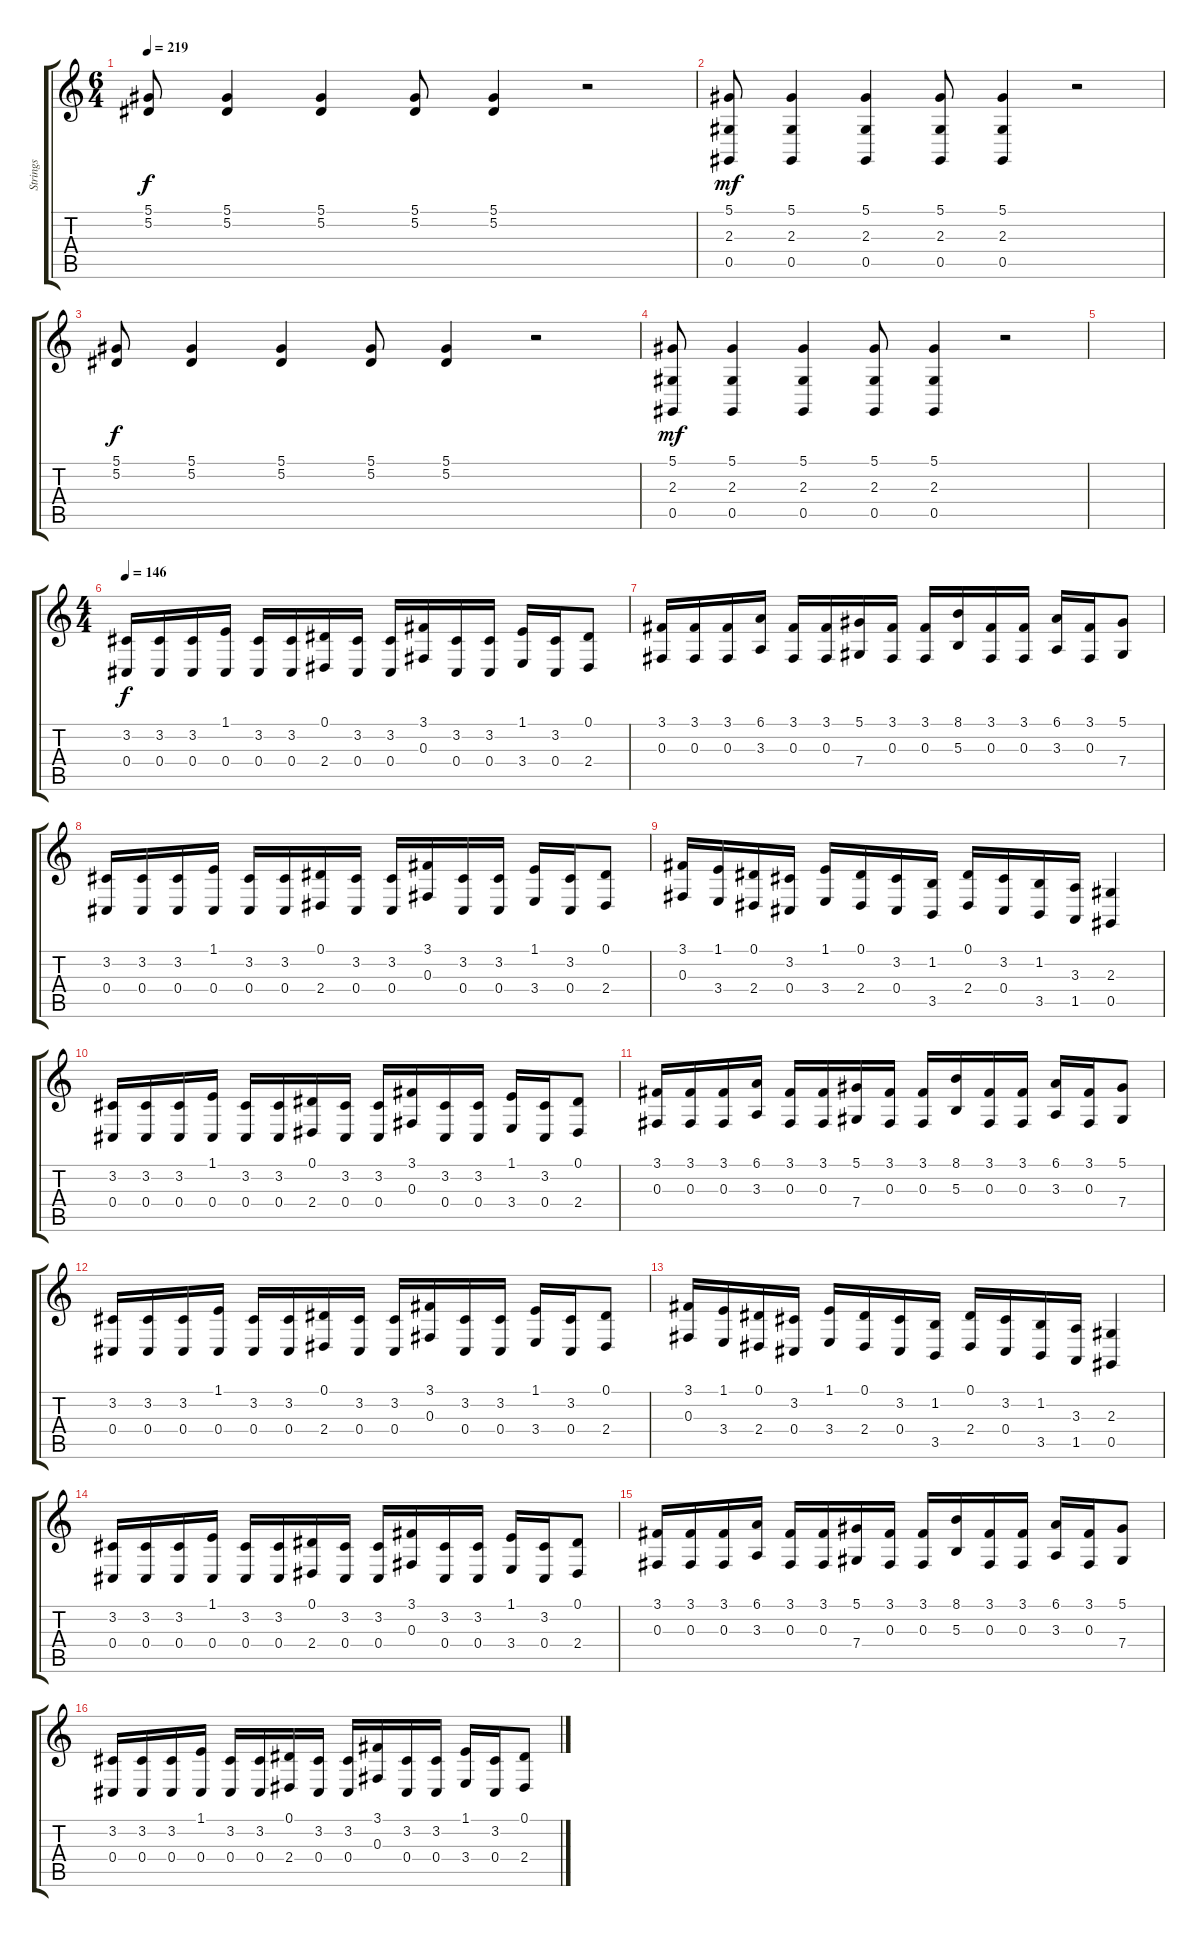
\track ("Strings" "Strings") {instrument stringensemble1}
\staff {score tabs}
\tuning (Eb4 Bb3 Gb3 Db3 Ab2 Eb2) {hide}
\ts (6 4)
\tempo 219
\clef g2
\ks c
(5.1 5.2).8{dy f} (5.1 5.2).4 (5.1 5.2).4 (5.1 5.2).8 (5.1 5.2).4 r.2 |
(5.1 2.3 0.5).8{dy mf instrument frenchhorn} (5.1 2.3 0.5).4 (5.1 2.3 0.5).4 (5.1 2.3 0.5).8 (5.1 2.3 0.5).4 r.2 |
(5.1 5.2).8{dy f} (5.1 5.2).4 (5.1 5.2).4 (5.1 5.2).8 (5.1 5.2).4 r.2 |
(5.1 2.3 0.5).8{dy mf instrument frenchhorn} (5.1 2.3 0.5).4 (5.1 2.3 0.5).4 (5.1 2.3 0.5).8 (5.1 2.3 0.5).4 r.2 |
|
\ts (4 4)
\tempo 146
(3.2 0.4).16{dy f instrument stringensemble1} (3.2 0.4).16 (3.2 0.4).16 (1.1 0.4).16 (3.2 0.4).16 (3.2 0.4).16 (0.1 2.4).16 (3.2 0.4).16 (3.2 0.4).16 (3.1 0.3).16 (3.2 0.4).16 (3.2 0.4).16 (1.1 3.4).16 (3.2 0.4).16 (0.1 2.4).8 |
(3.1 0.3).16 (3.1 0.3).16 (3.1 0.3).16 (6.1 3.3).16 (3.1 0.3).16 (3.1 0.3).16 (5.1 7.4).16 (3.1 0.3).16 (3.1 0.3).16 (8.1 5.3).16 (3.1 0.3).16 (3.1 0.3).16 (6.1 3.3).16 (3.1 0.3).16 (5.1 7.4).8 |
(3.2 0.4).16 (3.2 0.4).16 (3.2 0.4).16 (1.1 0.4).16 (3.2 0.4).16 (3.2 0.4).16 (0.1 2.4).16 (3.2 0.4).16 (3.2 0.4).16 (3.1 0.3).16 (3.2 0.4).16 (3.2 0.4).16 (1.1 3.4).16 (3.2 0.4).16 (0.1 2.4).8 |
(3.1 0.3).16 (1.1 3.4).16 (0.1 2.4).16 (3.2 0.4).16 (1.1 3.4).16 (0.1 2.4).16 (3.2 0.4).16 (1.2 3.5).16 (0.1 2.4).16 (3.2 0.4).16 (1.2 3.5).16 (3.3 1.5).16 (2.3 0.5).4 |
(3.2 0.4).16 (3.2 0.4).16 (3.2 0.4).16 (1.1 0.4).16 (3.2 0.4).16 (3.2 0.4).16 (0.1 2.4).16 (3.2 0.4).16 (3.2 0.4).16 (3.1 0.3).16 (3.2 0.4).16 (3.2 0.4).16 (1.1 3.4).16 (3.2 0.4).16 (0.1 2.4).8 |
(3.1 0.3).16 (3.1 0.3).16 (3.1 0.3).16 (6.1 3.3).16 (3.1 0.3).16 (3.1 0.3).16 (5.1 7.4).16 (3.1 0.3).16 (3.1 0.3).16 (8.1 5.3).16 (3.1 0.3).16 (3.1 0.3).16 (6.1 3.3).16 (3.1 0.3).16 (5.1 7.4).8 |
(3.2 0.4).16 (3.2 0.4).16 (3.2 0.4).16 (1.1 0.4).16 (3.2 0.4).16 (3.2 0.4).16 (0.1 2.4).16 (3.2 0.4).16 (3.2 0.4).16 (3.1 0.3).16 (3.2 0.4).16 (3.2 0.4).16 (1.1 3.4).16 (3.2 0.4).16 (0.1 2.4).8 |
(3.1 0.3).16 (1.1 3.4).16 (0.1 2.4).16 (3.2 0.4).16 (1.1 3.4).16 (0.1 2.4).16 (3.2 0.4).16 (1.2 3.5).16 (0.1 2.4).16 (3.2 0.4).16 (1.2 3.5).16 (3.3 1.5).16 (2.3 0.5).4 |
(3.2 0.4).16 (3.2 0.4).16 (3.2 0.4).16 (1.1 0.4).16 (3.2 0.4).16 (3.2 0.4).16 (0.1 2.4).16 (3.2 0.4).16 (3.2 0.4).16 (3.1 0.3).16 (3.2 0.4).16 (3.2 0.4).16 (1.1 3.4).16 (3.2 0.4).16 (0.1 2.4).8 |
(3.1 0.3).16 (3.1 0.3).16 (3.1 0.3).16 (6.1 3.3).16 (3.1 0.3).16 (3.1 0.3).16 (5.1 7.4).16 (3.1 0.3).16 (3.1 0.3).16 (8.1 5.3).16 (3.1 0.3).16 (3.1 0.3).16 (6.1 3.3).16 (3.1 0.3).16 (5.1 7.4).8 |
(3.2 0.4).16 (3.2 0.4).16 (3.2 0.4).16 (1.1 0.4).16 (3.2 0.4).16 (3.2 0.4).16 (0.1 2.4).16 (3.2 0.4).16 (3.2 0.4).16 (3.1 0.3).16 (3.2 0.4).16 (3.2 0.4).16 (1.1 3.4).16 (3.2 0.4).16 (0.1 2.4).8
